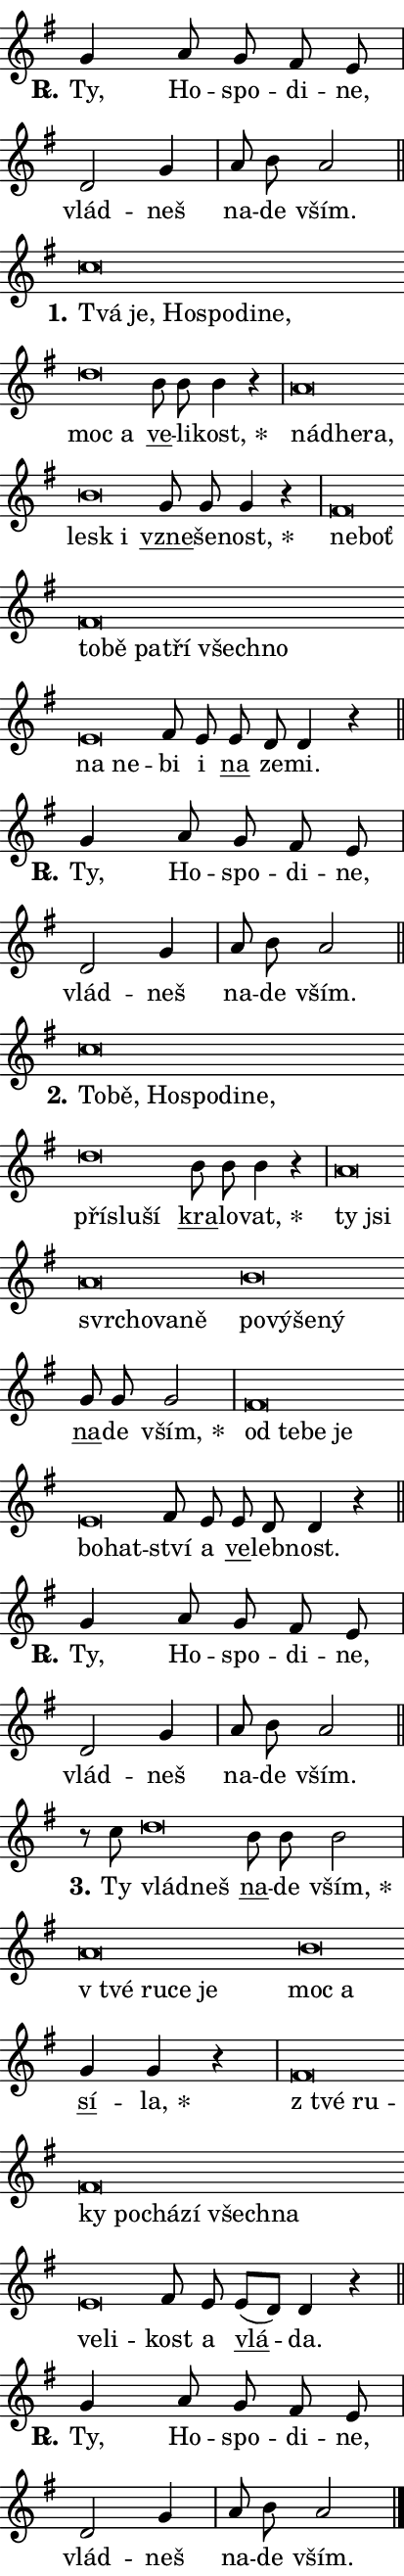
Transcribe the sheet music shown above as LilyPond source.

\version "2.22.1"
\header { tagline = "" }
\paper {
  indent = 0\cm
  top-margin = 0\cm
  right-margin = 0\cm
  bottom-margin = 0\cm
  left-margin = 0\cm
  paper-width = 7\cm
  page-breaking = #ly:one-page-breaking
  system-system-spacing.basic-distance = #11
  score-system-spacing.basic-distance = #11
  ragged-last = ##f
}


%% Author: Thomas Morley
%% https://lists.gnu.org/archive/html/lilypond-user/2020-05/msg00002.html
#(define (line-position grob)
"Returns position of @var[grob} in current system:
   @code{'start}, if at first time-step
   @code{'end}, if at last time-step
   @code{'middle} otherwise
"
  (let* ((col (ly:item-get-column grob))
         (ln (ly:grob-object col 'left-neighbor))
         (rn (ly:grob-object col 'right-neighbor))
         (col-to-check-left (if (ly:grob? ln) ln col))
         (col-to-check-right (if (ly:grob? rn) rn col))
         (break-dir-left
           (and
             (ly:grob-property col-to-check-left 'non-musical #f)
             (ly:item-break-dir col-to-check-left)))
         (break-dir-right
           (and
             (ly:grob-property col-to-check-right 'non-musical #f)
             (ly:item-break-dir col-to-check-right))))
        (cond ((eqv? 1 break-dir-left) 'start)
              ((eqv? -1 break-dir-right) 'end)
              (else 'middle))))

#(define (tranparent-at-line-position vctor)
  (lambda (grob)
  "Relying on @code{line-position} select the relevant enry from @var{vctor}.
Used to determine transparency,"
    (case (line-position grob)
      ((end) (not (vector-ref vctor 0)))
      ((middle) (not (vector-ref vctor 1)))
      ((start) (not (vector-ref vctor 2))))))

noteHeadBreakVisibility =
#(define-music-function (break-visibility)(vector?)
"Makes @code{NoteHead}s transparent relying on @var{break-visibility}"
#{
  \override NoteHead.transparent =
    #(tranparent-at-line-position break-visibility)
#})

#(define delete-ledgers-for-transparent-note-heads
  (lambda (grob)
    "Reads whether a @code{NoteHead} is transparent.
If so this @code{NoteHead} is removed from @code{'note-heads} from
@var{grob}, which is supposed to be @code{LedgerLineSpanner}.
As a result ledgers are not printed for this @code{NoteHead}"
    (let* ((nhds-array (ly:grob-object grob 'note-heads))
           (nhds-list
             (if (ly:grob-array? nhds-array)
                 (ly:grob-array->list nhds-array)
                 '()))
           ;; Relies on the transparent-property being done before
           ;; Staff.LedgerLineSpanner.after-line-breaking is executed.
           ;; This is fragile ...
           (to-keep
             (remove
               (lambda (nhd)
                 (ly:grob-property nhd 'transparent #f))
               nhds-list)))
      ;; TODO find a better method to iterate over grob-arrays, similiar
      ;; to filter/remove etc for lists
      ;; For now rebuilt from scratch
      (set! (ly:grob-object grob 'note-heads)  '())
      (for-each
        (lambda (nhd)
          (ly:pointer-group-interface::add-grob grob 'note-heads nhd))
        to-keep))))

hideNotes = {
  \noteHeadBreakVisibility #begin-of-line-visible
}
unHideNotes = {
  \noteHeadBreakVisibility #all-visible
}

% work-around for resetting accidentals
% https://lilypond.org/doc/v2.23/Documentation/notation/displaying-rhythms#unmetered-music
cadenzaMeasure = {
  \cadenzaOff
  \partial 1024 s1024
  \cadenzaOn
}

#(define-markup-command (accent layout props text) (markup?)
  "Underline accented syllable"
  (interpret-markup layout props
    #{\markup \override #'(offset . 4.3) \underline { #text }#}))

responsum = \markup \concat {
  "R" \hspace #-1.05 \path #0.1 #'((moveto 0 0.07) (lineto 0.9 0.8)) \hspace #0.05 "."
}

\layout {
    \context {
        \Staff
        \remove "Time_signature_engraver"
        \override LedgerLineSpanner.after-line-breaking = #delete-ledgers-for-transparent-note-heads
    }
    \context {
        \Voice {
            \override NoteHead.output-attributes = #'((class . "notehead"))
            \override Hairpin.height = #0.55
        }
    }
    \context {
        \Lyrics {
            \override StanzaNumber.output-attributes = #'((class . "stanzanumber"))
            \override LyricSpace.minimum-distance = #0.9
            \override LyricText.font-name = #"TeX Gyre Schola"
            \override LyricText.font-size = 1
            \override StanzaNumber.font-name = #"TeX Gyre Schola Bold"
            \override StanzaNumber.font-size = 1
        }
    }
}

% magnetic-lyrics.ily
%
%   written by
%     Jean Abou Samra <jean@abou-samra.fr>
%     Werner Lemberg <wl@gnu.org>
%
%   adapted by
%     Jiri Hon <jiri.hon@gmail.com>
%
% Version 2022-Apr-15

% https://www.mail-archive.com/lilypond-user@gnu.org/msg149350.html

#(define (Left_hyphen_pointer_engraver context)
   "Collect syllable-hyphen-syllable occurrences in lyrics and store
them in properties.  This engraver only looks to the left.  For
example, if the lyrics input is @code{foo -- bar}, it does the
following.

@itemize @bullet
@item
Set the @code{text} property of the @code{LyricHyphen} grob between
@q{foo} and @q{bar} to @code{foo}.

@item
Set the @code{left-hyphen} property of the @code{LyricText} grob with
text @q{foo} to the @code{LyricHyphen} grob between @q{foo} and
@q{bar}.
@end itemize

Use this auxiliary engraver in combination with the
@code{lyric-@/text::@/apply-@/magnetic-@/offset!} hook."
   (let ((hyphen #f)
         (text #f))
     (make-engraver
      (acknowledgers
       ((lyric-syllable-interface engraver grob source-engraver)
        (set! text grob)))
      (end-acknowledgers
       ((lyric-hyphen-interface engraver grob source-engraver)
        ;(when (not (grob::has-interface grob 'lyric-space-interface))
          (set! hyphen grob)));)
      ((stop-translation-timestep engraver)
       (when (and text hyphen)
         (ly:grob-set-object! text 'left-hyphen hyphen))
       (set! text #f)
       (set! hyphen #f)))))

#(define (lyric-text::apply-magnetic-offset! grob)
   "If the space between two syllables is less than the value in
property @code{LyricText@/.details@/.squash-threshold}, move the right
syllable to the left so that it gets concatenated with the left
syllable.

Use this function as a hook for
@code{LyricText@/.after-@/line-@/breaking} if the
@code{Left_@/hyphen_@/pointer_@/engraver} is active."
   (let ((hyphen (ly:grob-object grob 'left-hyphen #f)))
     (when hyphen
       (let ((left-text (ly:spanner-bound hyphen LEFT)))
         (when (grob::has-interface left-text 'lyric-syllable-interface)
           (let* ((common (ly:grob-common-refpoint grob left-text X))
                  (this-x-ext (ly:grob-extent grob common X))
                  (left-x-ext
                   (begin
                     ;; Trigger magnetism for left-text.
                     (ly:grob-property left-text 'after-line-breaking)
                     (ly:grob-extent left-text common X)))
                  ;; `delta` is the gap width between two syllables.
                  (delta (- (interval-start this-x-ext)
                            (interval-end left-x-ext)))
                  (details (ly:grob-property grob 'details))
                  (threshold (assoc-get 'squash-threshold details 0.2)))
             (when (< delta threshold)
               (let* (;; We have to manipulate the input text so that
                      ;; ligatures crossing syllable boundaries are not
                      ;; disabled.  For languages based on the Latin
                      ;; script this is essentially a beautification.
                      ;; However, for non-Western scripts it can be a
                      ;; necessity.
                      (lt (ly:grob-property left-text 'text))
                      (rt (ly:grob-property grob 'text))
                      (is-space (grob::has-interface hyphen 'lyric-space-interface))
                      (space (if is-space " " ""))
                      (space-markup (grob-interpret-markup grob " "))
                      (space-size (interval-length (ly:stencil-extent space-markup X)))
                      (extra-delta (if is-space space-size 0))
                      ;; Append new syllable.
                      (ltrt-space (if (and (string? lt) (string? rt))
                                (string-append lt space rt)
                                (make-concat-markup (list lt space rt))))
                      ;; Right-align `ltrt` to the right side.
                      (ltrt-space-markup (grob-interpret-markup
                               grob
                               (make-translate-markup
                                (cons (interval-length this-x-ext) 0)
                                (make-right-align-markup ltrt-space)))))
                 (begin
                   ;; Don't print `left-text`.
                   (ly:grob-set-property! left-text 'stencil #f)
                   ;; Set text and stencil (which holds all collected
                   ;; syllables so far) and shift it to the left.
                   (ly:grob-set-property! grob 'text ltrt-space)
                   (ly:grob-set-property! grob 'stencil ltrt-space-markup)
                   (ly:grob-translate-axis! grob (- (- delta extra-delta)) X))))))))))


#(define (lyric-hyphen::displace-bounds-first grob)
   ;; Make very sure this callback isn't triggered too early.
   (let ((left (ly:spanner-bound grob LEFT))
         (right (ly:spanner-bound grob RIGHT)))
     (ly:grob-property left 'after-line-breaking)
     (ly:grob-property right 'after-line-breaking)
     (ly:lyric-hyphen::print grob)))

squashThreshold = #0.4

\layout {
  \context {
    \Lyrics
    \consists #Left_hyphen_pointer_engraver
    \override LyricText.after-line-breaking =
      #lyric-text::apply-magnetic-offset!
    \override LyricHyphen.stencil = #lyric-hyphen::displace-bounds-first
    \override LyricText.details.squash-threshold = \squashThreshold
    \override LyricHyphen.minimum-distance = 0
    \override LyricHyphen.minimum-length = \squashThreshold
  }
}

squash = \override LyricText.details.squash-threshold = 9999
unSquash = \override LyricText.details.squash-threshold = \squashThreshold

left = \override LyricText.self-alignment-X = #LEFT
unLeft = \revert LyricText.self-alignment-X

starOffset = #(lambda (grob) 
                (let ((x_offset (ly:self-alignment-interface::aligned-on-x-parent grob)))
                  (if (= x_offset 0) 0 (+ x_offset 1.2))))

star = #(define-music-function (syllable)(string?)
"Append star separator at the end of a syllable"
#{
  \once \override LyricText.X-offset = #starOffset
  \lyricmode { \markup {
    #syllable
    \override #'((font-name . "TeX Gyre Schola Bold")) \hspace #0.2 \lower #0.65 \larger "*"
  } }
#})

starAccent = #(define-music-function (syllable)(string?)
"Append star separator at the end of a syllable and make accent"
#{
  \once \override LyricText.X-offset = #starOffset
  \lyricmode { \markup {
    \accent #syllable
    \override #'((font-name . "TeX Gyre Schola Bold")) \hspace #0.2 \lower #0.65 \larger "*"
  } }
#})

breath = #(define-music-function (syllable)(string?)
"Append breathing indicator at the end of a syllable"
#{
  \lyricmode { \markup { #syllable "+" } }
#})

optionalBreath = #(define-music-function (syllable)(string?)
"Append optional breathing indicator at the end of a syllable"
#{
  \lyricmode { \markup { #syllable "(+)" } }
#})


\score {
    <<
        \new Voice = "melody" { \cadenzaOn \key g \major \relative { g'4 a8 g fis e \cadenzaMeasure \bar "|" d2 g4 \cadenzaMeasure \bar "|" a8 b a2 \cadenzaMeasure \bar "||" \break }
\relative { c''\breve*1/16 \hideNotes \breve*1/16 \bar "" \breve*1/16 \bar "" \breve*1/16 \bar "" \breve*1/16 \breve*1/16 \bar "" \unHideNotes d\breve*1/16 \hideNotes \breve*1/16 \bar "" \unHideNotes \bar "" b8 b b4 r \cadenzaMeasure \bar "|" a\breve*1/16 \hideNotes \breve*1/16 \breve*1/16 \bar "" \unHideNotes b\breve*1/16 \hideNotes \breve*1/16 \bar "" \unHideNotes \bar "" g8 g g4 r \cadenzaMeasure \bar "|" fis\breve*1/16 \hideNotes \breve*1/16 \bar "" \breve*1/16 \bar "" \breve*1/16 \bar "" \breve*1/16 \bar "" \breve*1/16 \bar "" \breve*1/16 \breve*1/16 \bar "" \unHideNotes e\breve*1/16 \hideNotes \breve*1/16 \bar "" \unHideNotes \bar "" fis8 e \bar "" e d d4 r \cadenzaMeasure \bar "||" \break }
\relative { g'4 a8 g fis e \cadenzaMeasure \bar "|" d2 g4 \cadenzaMeasure \bar "|" a8 b a2 \cadenzaMeasure \bar "||" \break }
\relative { c''\breve*1/16 \hideNotes \breve*1/16 \bar "" \breve*1/16 \bar "" \breve*1/16 \bar "" \breve*1/16 \breve*1/16 \bar "" \unHideNotes d\breve*1/16 \hideNotes \breve*1/16 \breve*1/16 \bar "" \unHideNotes \bar "" b8 b b4 r \cadenzaMeasure \bar "|" a\breve*1/16 \hideNotes \breve*1/16 \bar "" \breve*1/16 \bar "" \breve*1/16 \bar "" \breve*1/16 \breve*1/16 \bar "" \unHideNotes b\breve*1/16 \hideNotes \breve*1/16 \bar "" \breve*1/16 \breve*1/16 \bar "" \unHideNotes \bar "" g8 g g2 \cadenzaMeasure \bar "|" fis\breve*1/16 \hideNotes \breve*1/16 \bar "" \breve*1/16 \breve*1/16 \bar "" \unHideNotes e\breve*1/16 \hideNotes \breve*1/16 \bar "" \unHideNotes \bar "" fis8 e \bar "" e d d4 r \cadenzaMeasure \bar "||" \break }
\relative { g'4 a8 g fis e \cadenzaMeasure \bar "|" d2 g4 \cadenzaMeasure \bar "|" a8 b a2 \cadenzaMeasure \bar "||" \break }
\relative { r8 c''8 d\breve*1/16 \hideNotes \breve*1/16 \bar "" \unHideNotes \bar "" b8 b b2 \cadenzaMeasure \bar "|" a\breve*1/16 \hideNotes \breve*1/16 \bar "" \breve*1/16 \breve*1/16 \bar "" \unHideNotes b\breve*1/16 \hideNotes \breve*1/16 \bar "" \unHideNotes \bar "" g4 g r \cadenzaMeasure \bar "|" fis\breve*1/16 \hideNotes \breve*1/16 \bar "" \breve*1/16 \bar "" \breve*1/16 \bar "" \breve*1/16 \bar "" \breve*1/16 \bar "" \breve*1/16 \breve*1/16 \bar "" \unHideNotes e\breve*1/16 \hideNotes \breve*1/16 \bar "" \unHideNotes \bar "" fis8 e \bar "" e[( d)] d4 r \cadenzaMeasure \bar "||" \break }
\relative { g'4 a8 g fis e \cadenzaMeasure \bar "|" d2 g4 \cadenzaMeasure \bar "|" a8 b a2 \cadenzaMeasure \bar "||" \break } \bar "|." }
        \new Lyrics \lyricsto "melody" { \lyricmode { \set stanza = \responsum
Ty, Ho -- spo -- di -- ne, vlád -- neš na -- de vším.
\set stanza = "1."
\left Tvá \squash je, Ho -- spo -- di -- ne, \left \unLeft \unSquash moc \squash a \unLeft \unSquash \markup \accent ve -- li -- \star kost, \left nád -- \squash he -- ra, \left \unLeft \unSquash lesk \squash i \unLeft \unSquash \markup \accent vzne -- še -- \star nost, \left ne -- \squash boť to -- bě pa -- tří všech -- no \left \unLeft \unSquash na \squash ne -- \unLeft \unSquash bi i \markup \accent na ze -- mi.
\set stanza = \responsum
Ty, Ho -- spo -- di -- ne, vlád -- neš na -- de vším.
\set stanza = "2."
\left To -- \squash bě, Ho -- spo -- di -- ne, \left \unLeft \unSquash pří -- \squash slu -- ší \unLeft \unSquash \markup \accent kra -- lo -- \star vat, \left ty \squash jsi svr -- cho -- va -- ně \left \unLeft \unSquash po -- \squash vý -- še -- ný \unLeft \unSquash \markup \accent na -- de \star vším, \left od \squash te -- be je \left \unLeft \unSquash bo -- \squash hat -- \unLeft \unSquash ství a \markup \accent ve -- leb -- nost.
\set stanza = \responsum
Ty, Ho -- spo -- di -- ne, vlád -- neš na -- de vším.
\set stanza = "3."
Ty \left vlád -- \squash neš \unLeft \unSquash \markup \accent na -- de \star vším, \left "v tvé" \squash ru -- ce je \left \unLeft \unSquash moc \squash a \unLeft \unSquash \markup \accent sí -- \star la, \left "z tvé" \squash ru -- ky po -- chá -- zí všech -- na \left \unLeft \unSquash ve -- \squash li -- \unLeft \unSquash kost a \markup \accent vlá -- da.
\set stanza = \responsum
Ty, Ho -- spo -- di -- ne, vlád -- neš na -- de vším. } }
    >>
    \layout {}
}
